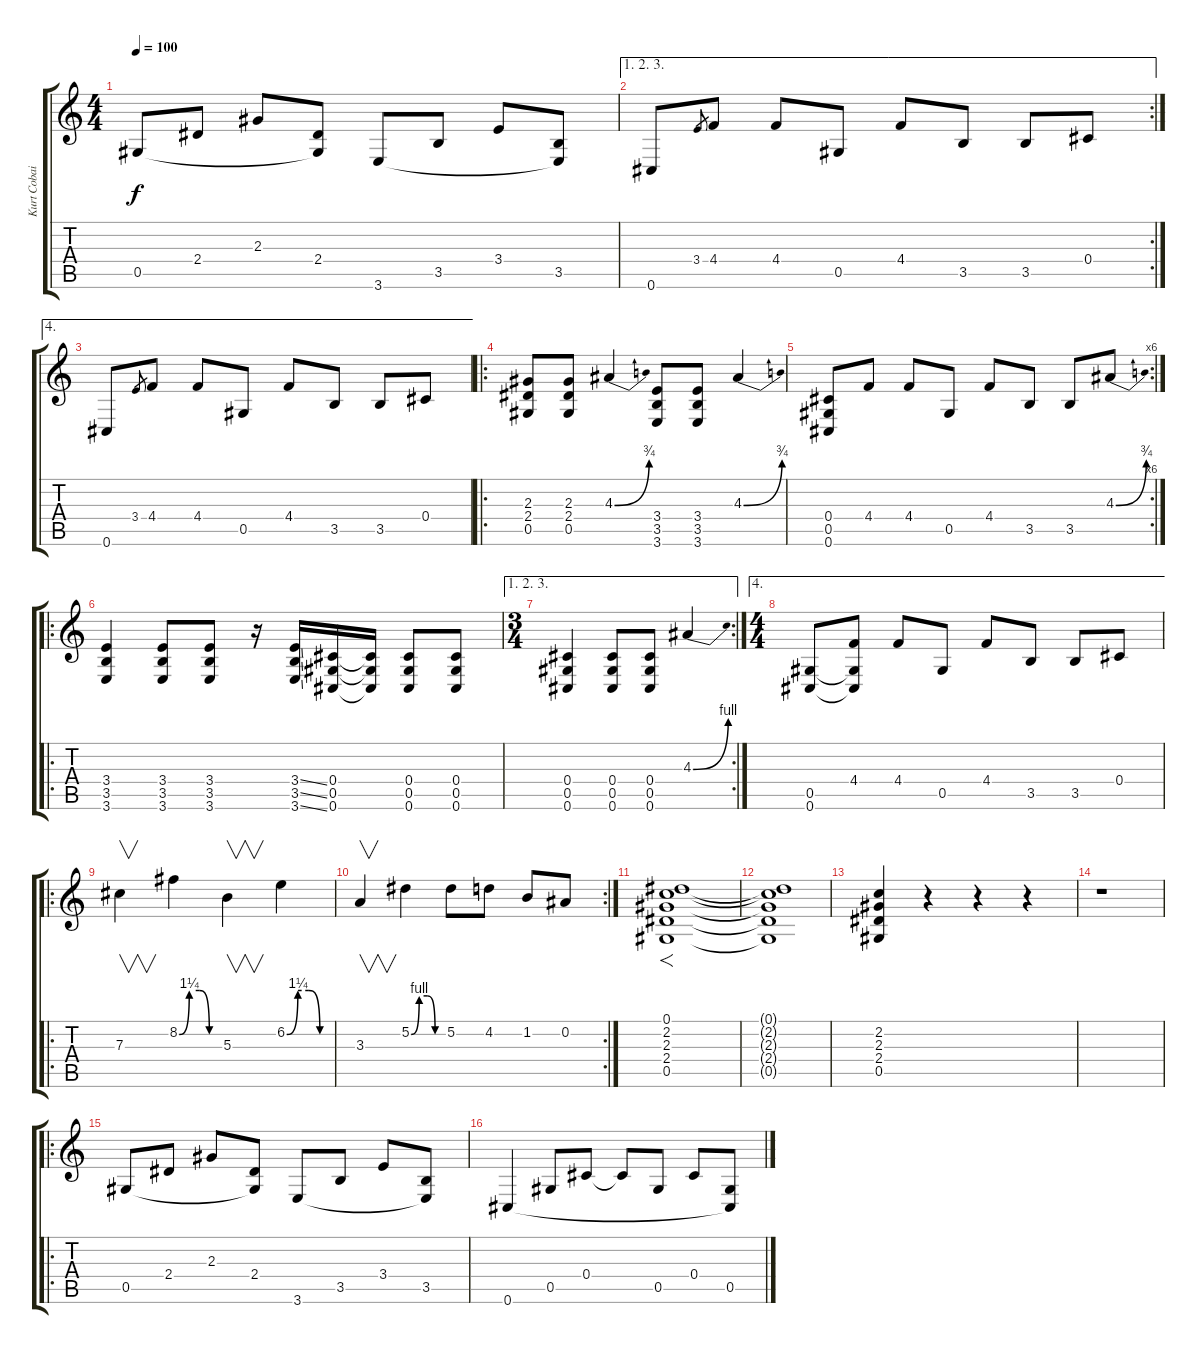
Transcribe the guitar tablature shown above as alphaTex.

\track ("Kurt Cobain" "Kurt Cobai") {instrument electricguitarclean}
\staff {score tabs}
\tuning (Eb4 Bb3 Gb3 Db3 Ab2 Db2) {hide}
\ts (4 4)
\tempo 100
\clef g2
\ks c
0.5.8{dy f} 2.4.8 2.3.8 (2.4 0.5{t}).8 3.6.8 3.5.8 3.4.8 (3.5 3.6{t}).8 |
\ae (1 2 3)
\rc 2
0.6.8 3.4.8{gr} 4.4.8 4.4.8 0.5.8 4.4.8 3.5.8 3.5.8 0.4.8 |
\ae 4
0.6.8 3.4.8{gr} 4.4.8{instrument distortionguitar} 4.4.8 0.5.8 4.4.8 3.5.8 3.5.8 0.4.8 |
\ro
(2.3 2.4 0.5).8 (2.3 2.4 0.5).8 4.3{be (bend 0 0 60 3)}.4 (3.4 3.5 3.6).8 (3.4 3.5 3.6).8 4.3{be (bend 0 0 60 3)}.4 |
\rc 6
(0.4 0.5 0.6).8 4.4.8 4.4.8 0.5.8 4.4.8 3.5.8 3.5.8 4.3{be (bend 0 0 60 3)}.8 |
\ro
(3.4 3.5 3.6).4{instrument distortionguitar} (3.4 3.5 3.6).8 (3.4 3.5 3.6).8 r.16 (3.4{ss} 3.5{ss} 3.6{ss}).16 (0.4 0.5 0.6).16 (0.4{t} 0.5{t} 0.6{t}).16 (0.4 0.5 0.6).8 (0.4 0.5 0.6).8 |
\ae (1 2 3)
\rc 2
\ts (3 4)
(0.4 0.5 0.6).4 (0.4 0.5 0.6).8 (0.4 0.5 0.6).8 4.3{be (bend 0 0 60 4)}.4 |
\ae 4
\ts (4 4)
(0.5 0.6).8 (4.4 0.5{t} 0.6{t}).8 4.4.8 0.5.8 4.4.8 3.5.8 3.5.8 0.4.8 |
\ro
7.3.4{v instrument distortionguitar} 8.2{be (custom 0 0 15 5 30 5 45 0 60 0)}.4 5.3.4{v} 6.2{be (custom 0 0 15 5 30 5 45 0 60 0)}.4 |
\rc 2
3.3.4{v} 5.2{be (custom 0 0 15 4 30 4 45 0 60 0)}.4 5.2.8 4.2.8 1.2.8 0.2.8 |
(0.1 2.2 2.3 2.4 0.5).1{f instrument distortionguitar} |
(0.1{t} 2.2{t} 2.3{t} 2.4{t} 0.5{t}).1 |
(2.2 2.3 2.4 0.5).4 r.4 r.4 r.4 |
r.1 |
\ro
0.5.8{instrument electricguitarclean} 2.4.8 2.3.8 (2.4 0.5{t}).8 3.6.8 3.5.8 3.4.8 (3.5 3.6{t}).8 |
0.6.4 0.5.8 0.4.8 0.4{t}.8 0.5.8 0.4.8 (0.5 0.6{t}).8
